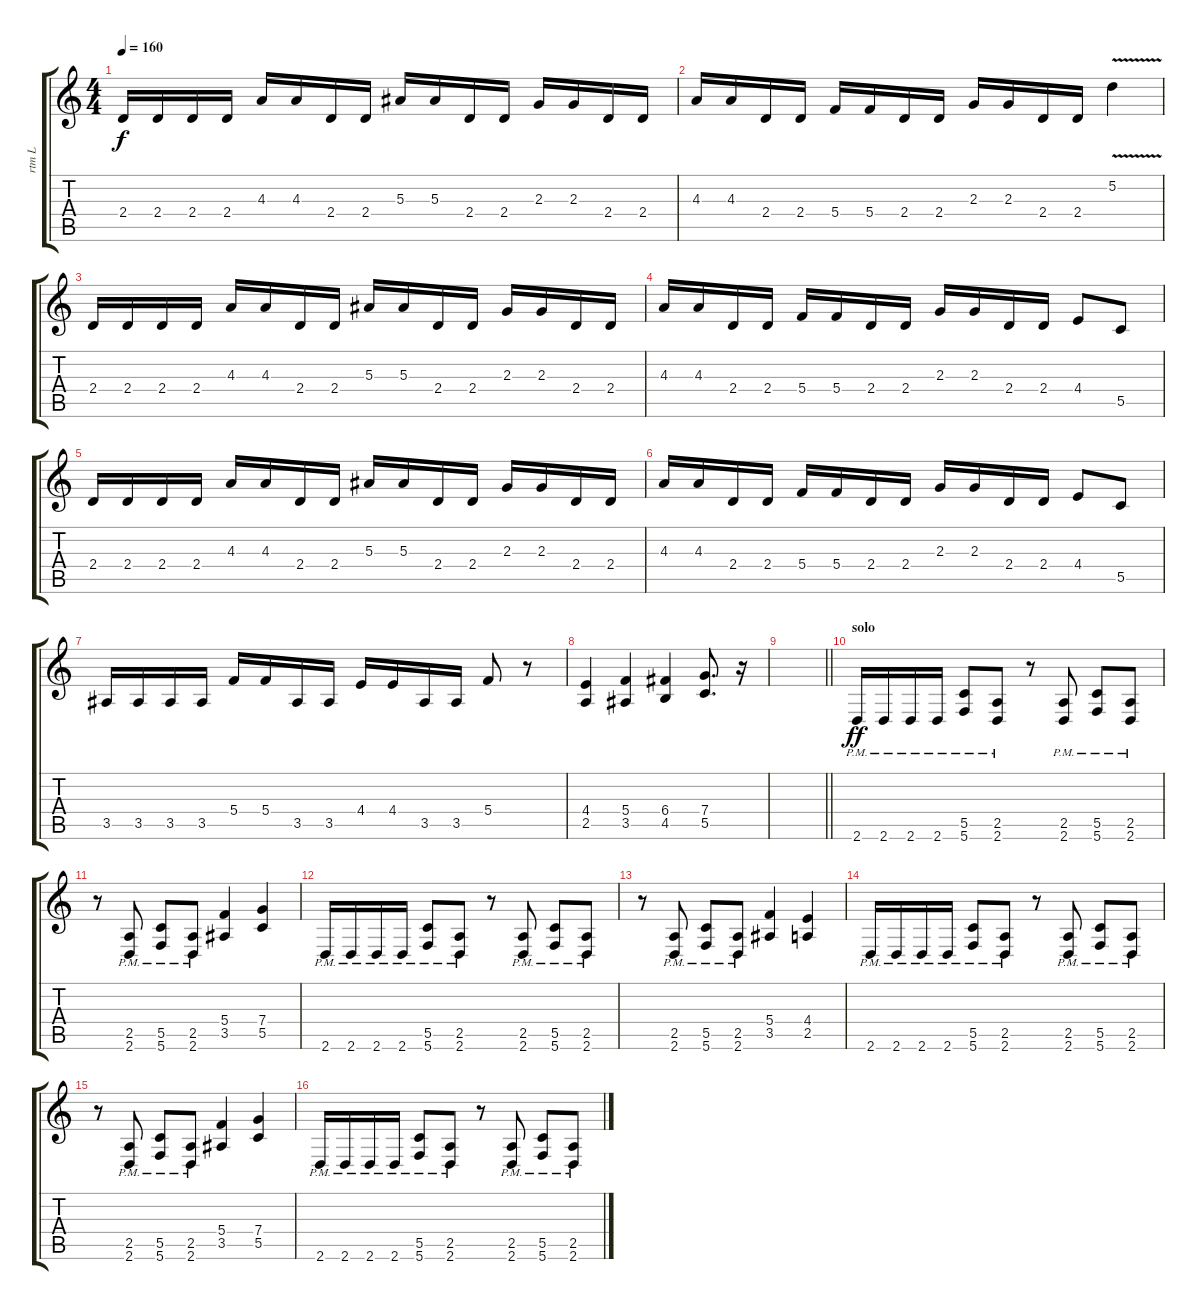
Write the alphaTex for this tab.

\track ("rtm L" "rtm L") {instrument overdrivenguitar}
\staff {score tabs}
\tuning (D4 A3 F3 C3 G2 C2) {hide}
\ts (4 4)
\tempo 160
\clef g2
\ks c
2.4.16{dy f} 2.4.16 2.4.16 2.4.16 4.3.16 4.3.16 2.4.16 2.4.16 5.3.16 5.3.16 2.4.16 2.4.16 2.3.16 2.3.16 2.4.16 2.4.16 |
4.3.16 4.3.16 2.4.16 2.4.16 5.4.16 5.4.16 2.4.16 2.4.16 2.3.16 2.3.16 2.4.16 2.4.16 5.2{v}.4 |
2.4.16 2.4.16 2.4.16 2.4.16 4.3.16 4.3.16 2.4.16 2.4.16 5.3.16 5.3.16 2.4.16 2.4.16 2.3.16 2.3.16 2.4.16 2.4.16 |
4.3.16 4.3.16 2.4.16 2.4.16 5.4.16 5.4.16 2.4.16 2.4.16 2.3.16 2.3.16 2.4.16 2.4.16 4.4.8 5.5.8 |
2.4.16 2.4.16 2.4.16 2.4.16 4.3.16 4.3.16 2.4.16 2.4.16 5.3.16 5.3.16 2.4.16 2.4.16 2.3.16 2.3.16 2.4.16 2.4.16 |
4.3.16 4.3.16 2.4.16 2.4.16 5.4.16 5.4.16 2.4.16 2.4.16 2.3.16 2.3.16 2.4.16 2.4.16 4.4.8 5.5.8 |
3.5.16 3.5.16 3.5.16 3.5.16 5.4.16 5.4.16 3.5.16 3.5.16 4.4.16 4.4.16 3.5.16 3.5.16 5.4.8 r.8 |
(4.4 2.5).4 (5.4 3.5).4 (6.4 4.5).4 (7.4 5.5).8{d} r.16 |
\barLineRight lightlight
|
\section ("" "solo")
2.6{pm}.16{dy ff} 2.6{pm}.16 2.6{pm}.16 2.6{pm}.16 (5.5{pm} 5.6{pm}).8 (2.5{pm} 2.6{pm}).8 r.8 (2.5{pm} 2.6{pm}).8 (5.5{pm} 5.6{pm}).8 (2.5{pm} 2.6{pm}).8 |
r.8 (2.5{pm} 2.6{pm}).8 (5.5{pm} 5.6{pm}).8 (2.5{pm} 2.6{pm}).8 (5.4 3.5).4 (7.4 5.5).4 |
2.6{pm}.16 2.6{pm}.16 2.6{pm}.16 2.6{pm}.16 (5.5{pm} 5.6{pm}).8 (2.5{pm} 2.6{pm}).8 r.8 (2.5{pm} 2.6{pm}).8 (5.5{pm} 5.6{pm}).8 (2.5{pm} 2.6{pm}).8 |
r.8 (2.5{pm} 2.6{pm}).8 (5.5{pm} 5.6{pm}).8 (2.5{pm} 2.6{pm}).8 (5.4 3.5).4 (4.4 2.5).4 |
2.6{pm}.16 2.6{pm}.16 2.6{pm}.16 2.6{pm}.16 (5.5{pm} 5.6{pm}).8 (2.5{pm} 2.6{pm}).8 r.8 (2.5{pm} 2.6{pm}).8 (5.5{pm} 5.6{pm}).8 (2.5{pm} 2.6{pm}).8 |
r.8 (2.5{pm} 2.6{pm}).8 (5.5{pm} 5.6{pm}).8 (2.5{pm} 2.6{pm}).8 (5.4 3.5).4 (7.4 5.5).4 |
2.6{pm}.16 2.6{pm}.16 2.6{pm}.16 2.6{pm}.16 (5.5{pm} 5.6{pm}).8 (2.5{pm} 2.6{pm}).8 r.8 (2.5{pm} 2.6{pm}).8 (5.5{pm} 5.6{pm}).8 (2.5{pm} 2.6{pm}).8
